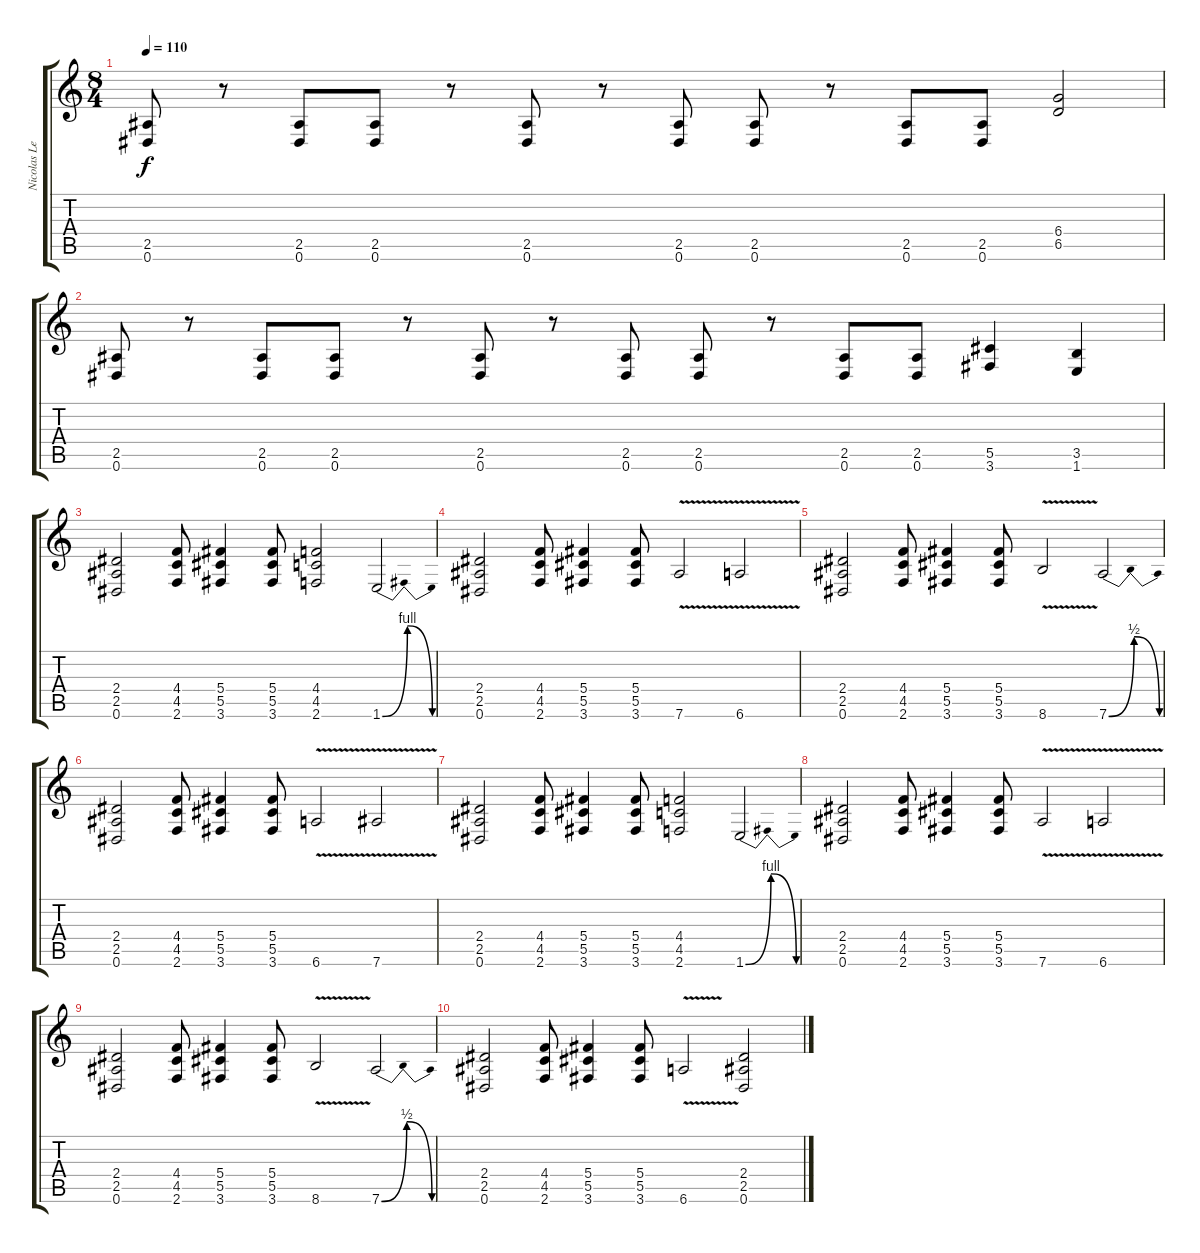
\track ("Nicolas Leclerc" "Nicolas Le") {instrument distortionguitar}
\staff {score tabs}
\tuning (Eb4 Bb3 Gb3 Db3 Ab2 Eb2) {hide}
\ts (8 4)
\tempo 110
\clef g2
\ks c
(2.5 0.6).8{dy f} r.8 (2.5 0.6).8 (2.5 0.6).8 r.8 (2.5 0.6).8 r.8 (2.5 0.6).8 (2.5 0.6).8 r.8 (2.5 0.6).8 (2.5 0.6).8 (6.4 6.5).2 |
(2.5 0.6).8 r.8 (2.5 0.6).8 (2.5 0.6).8 r.8 (2.5 0.6).8 r.8 (2.5 0.6).8 (2.5 0.6).8 r.8 (2.5 0.6).8 (2.5 0.6).8 (5.5 3.6).4 (3.5 1.6).4 |
(2.4 2.5 0.6).2 (4.4 4.5 2.6).8 (5.4 5.5 3.6).4 (5.4 5.5 3.6).8 (4.4 4.5 2.6).2 1.6{be (bendrelease 0 0 30 4 30 4 60 0)}.2 |
(2.4 2.5 0.6).2 (4.4 4.5 2.6).8 (5.4 5.5 3.6).4 (5.4 5.5 3.6).8 7.6{v}.2 6.6{v}.2 |
(2.4 2.5 0.6).2 (4.4 4.5 2.6).8 (5.4 5.5 3.6).4 (5.4 5.5 3.6).8 8.6{v}.2 7.6{be (bendrelease 0 0 30 2 30 2 60 0)}.2 |
(2.4 2.5 0.6).2 (4.4 4.5 2.6).8 (5.4 5.5 3.6).4 (5.4 5.5 3.6).8 6.6{v}.2 7.6{v}.2 |
(2.4 2.5 0.6).2 (4.4 4.5 2.6).8 (5.4 5.5 3.6).4 (5.4 5.5 3.6).8 (4.4 4.5 2.6).2 1.6{be (bendrelease 0 0 30 4 30 4 60 0)}.2 |
(2.4 2.5 0.6).2 (4.4 4.5 2.6).8 (5.4 5.5 3.6).4 (5.4 5.5 3.6).8 7.6{v}.2 6.6{v}.2 |
(2.4 2.5 0.6).2 (4.4 4.5 2.6).8 (5.4 5.5 3.6).4 (5.4 5.5 3.6).8 8.6{v}.2 7.6{be (bendrelease 0 0 30 2 30 2 60 0)}.2 |
(2.4 2.5 0.6).2 (4.4 4.5 2.6).8 (5.4 5.5 3.6).4 (5.4 5.5 3.6).8 6.6{v}.2 (2.4 2.5 0.6).2
